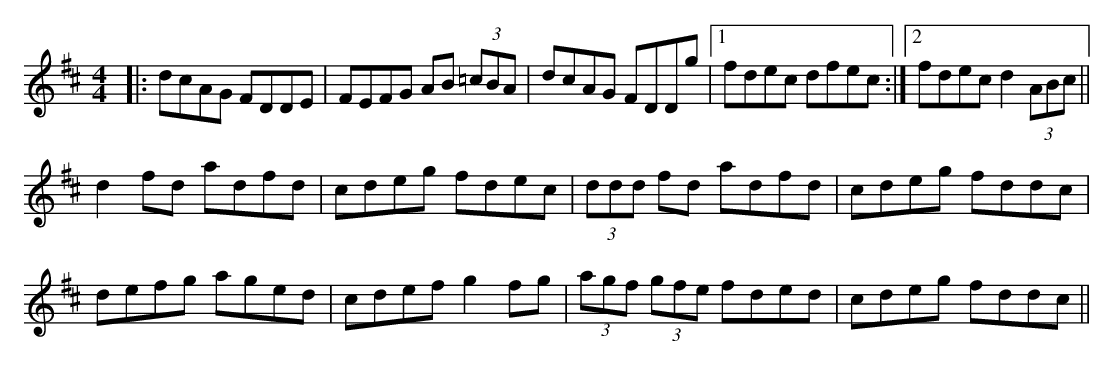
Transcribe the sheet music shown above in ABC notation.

X:1
M:4/4
K:D
|:dcAG FDDE|FEFG AB (3=cBA|dcAG FDDg|1 fdec dfec:|2 fdec d2 (3ABc||
d2fd adfd|cdeg fdec|(3ddd fd adfd|cdeg fddc|
defg aged|cdef g2fg|(3agf (3gfe fded|cdeg fddc||
